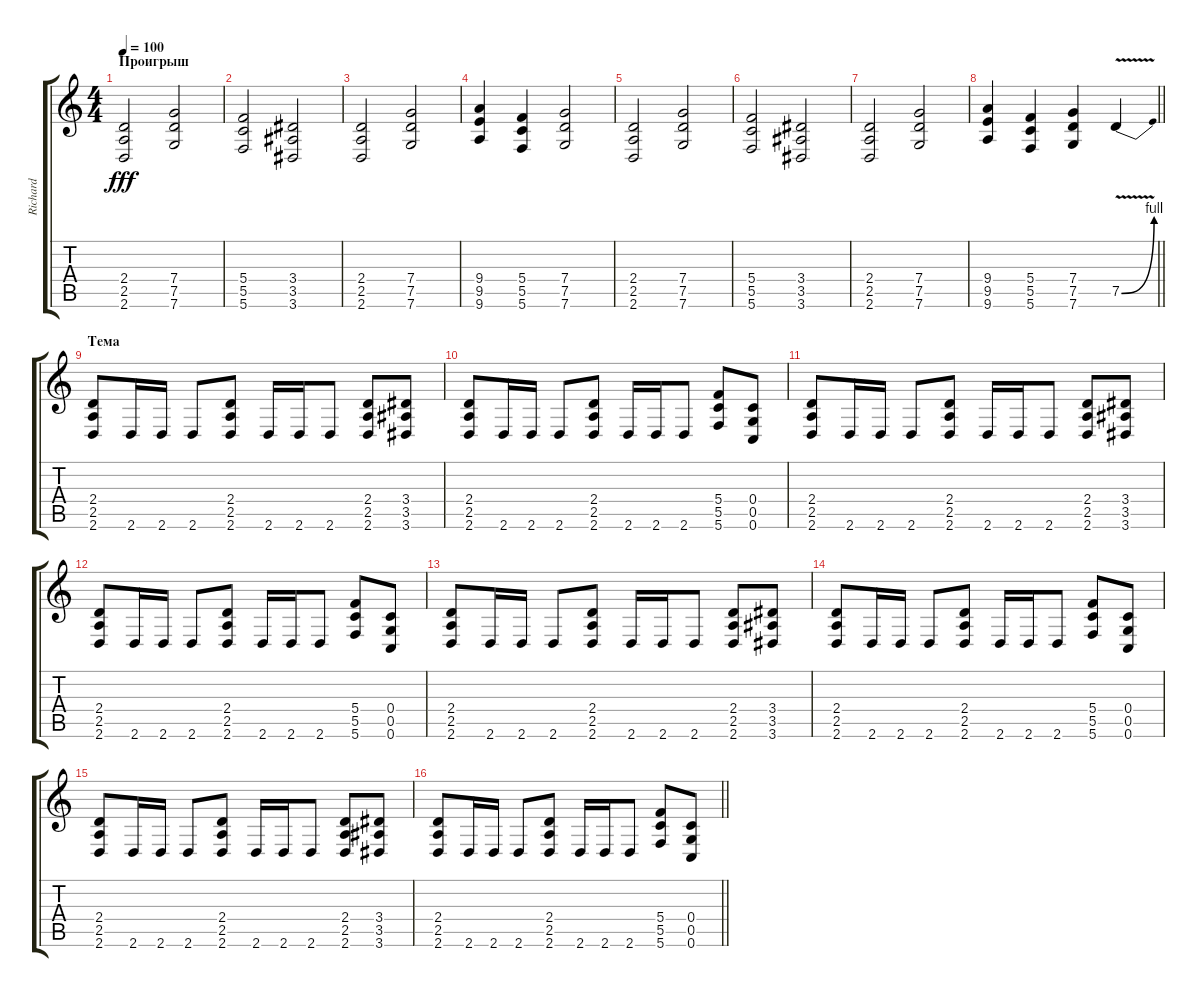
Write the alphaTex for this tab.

\track ("Richard" "Richard") {instrument distortionguitar}
\staff {score tabs}
\tuning (E4 C4 G3 C3 G2 C2) {hide}
\ts (4 4)
\section ("" "Проигрыш")
\tempo 100
\clef g2
\ks c
(2.4 2.5 2.6).2{dy fff} (7.4 7.5 7.6).2 |
(5.4 5.5 5.6).2 (3.4 3.5 3.6).2 |
(2.4 2.5 2.6).2 (7.4 7.5 7.6).2 |
(9.4 9.5 9.6).4 (5.4 5.5 5.6).4 (7.4 7.5 7.6).2 |
(2.4 2.5 2.6).2 (7.4 7.5 7.6).2 |
(5.4 5.5 5.6).2 (3.4 3.5 3.6).2 |
(2.4 2.5 2.6).2 (7.4 7.5 7.6).2 |
\barLineRight lightlight
(9.4 9.5 9.6).4 (5.4 5.5 5.6).4 (7.4 7.5 7.6).4 7.5{be (bend 0 0 60 4) v}.4 |
\section ("" "Тема")
(2.4 2.5 2.6).8 2.6.16 2.6.16 2.6.8 (2.4 2.5 2.6).8 2.6.16 2.6.16 2.6.8 (2.4 2.5 2.6).8 (3.4 3.5 3.6).8 |
(2.4 2.5 2.6).8 2.6.16 2.6.16 2.6.8 (2.4 2.5 2.6).8 2.6.16 2.6.16 2.6.8 (5.4 5.5 5.6).8 (0.4 0.5 0.6).8 |
(2.4 2.5 2.6).8 2.6.16 2.6.16 2.6.8 (2.4 2.5 2.6).8 2.6.16 2.6.16 2.6.8 (2.4 2.5 2.6).8 (3.4 3.5 3.6).8 |
(2.4 2.5 2.6).8 2.6.16 2.6.16 2.6.8 (2.4 2.5 2.6).8 2.6.16 2.6.16 2.6.8 (5.4 5.5 5.6).8 (0.4 0.5 0.6).8 |
(2.4 2.5 2.6).8 2.6.16 2.6.16 2.6.8 (2.4 2.5 2.6).8 2.6.16 2.6.16 2.6.8 (2.4 2.5 2.6).8 (3.4 3.5 3.6).8 |
(2.4 2.5 2.6).8 2.6.16 2.6.16 2.6.8 (2.4 2.5 2.6).8 2.6.16 2.6.16 2.6.8 (5.4 5.5 5.6).8 (0.4 0.5 0.6).8 |
(2.4 2.5 2.6).8 2.6.16 2.6.16 2.6.8 (2.4 2.5 2.6).8 2.6.16 2.6.16 2.6.8 (2.4 2.5 2.6).8 (3.4 3.5 3.6).8 |
\barLineRight lightlight
(2.4 2.5 2.6).8 2.6.16 2.6.16 2.6.8 (2.4 2.5 2.6).8 2.6.16 2.6.16 2.6.8 (5.4 5.5 5.6).8 (0.4 0.5 0.6).8
